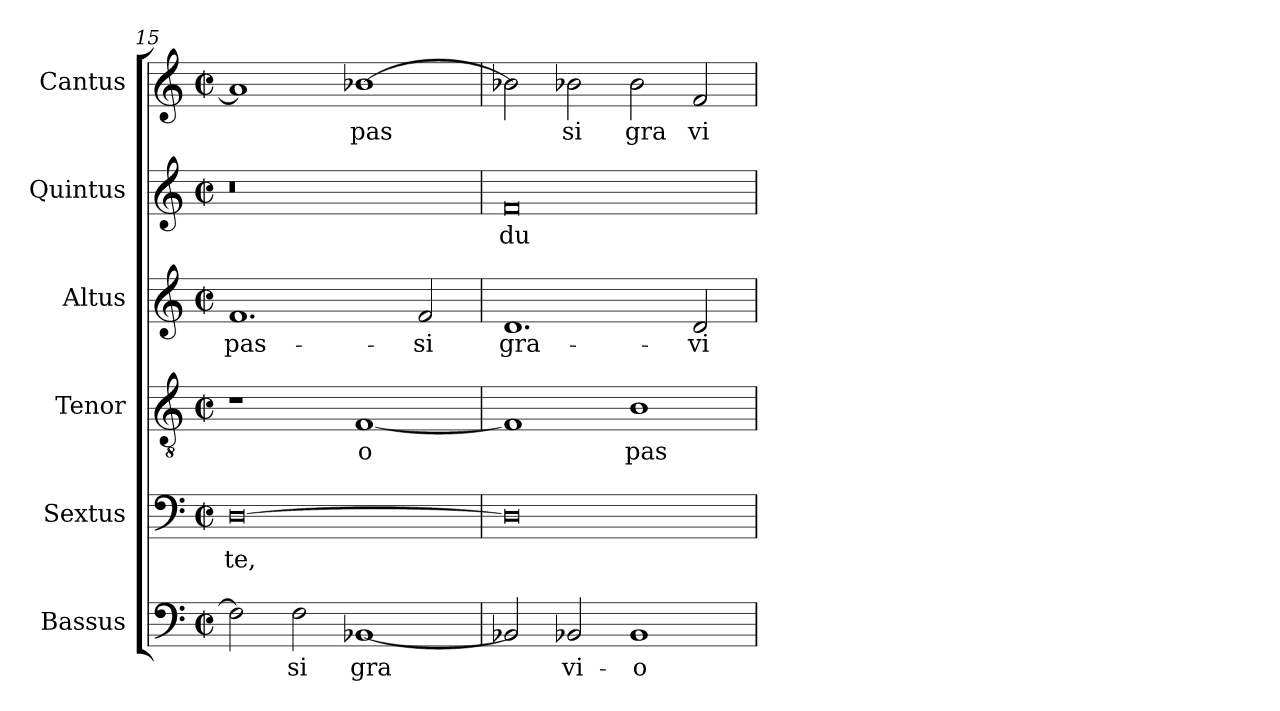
**kern	**text	**kern	**text	**kern	**text	**kern	**text	**kern	**text	**kern	**text
*part6	*part6	*part5	*part5	*part4	*part4	*part3	*part3	*part2	*part2	*part1	*part1
*staff6	*staff6	*staff5	*staff5	*staff4	*staff4	*staff3	*staff3	*staff2	*staff2	*staff1	*staff1
*I"Bassus	*	*I"Sextus	*	*I"Tenor	*	*I"Altus	*	*I"Quintus	*	*I"Cantus	*
*clefF4	*	*clefF4	*	*clefGv2	*	*clefG2	*	*clefG2	*	*clefG2	*
*k[]	*	*k[]	*	*k[]	*	*k[]	*	*k[]	*	*k[]	*
*C:	*	*C:	*	*C:	*	*C:	*	*C:	*	*C:	*
*M2/2	*	*M2/2	*	*M2/2	*	*M2/2	*	*M2/2	*	*M2/2	*
*met(c|)	*	*met(c|)	*	*met(c|)	*	*met(c|)	*	*met(c|)	*	*met(c|)	*
=15	=15	=15	=15	=15	=15	=15	=15	=15	=15	=15	=15
!	!LO:LY:b:cj	!	!LO:LY:b:cj	!	!	!	!LO:LY:b:cj	!	!	!	!LO:LY:b:cj
2F\]	.	[<0D	-te,	1r	.	1.f	pas-	0r	.	1a]	.
!	!LO:LY:b:cj	!	!	!	!	!	!	!	!	!	!
2F\	si	.	.	.	.	.	.	.	.	.	.
!	!LO:LY:b:cj	!	!	!	!LO:LY:b:cj	!	!	!	!	!	!LO:LY:b:cj
[<1BB-X	gra	.	.	[<1F	o	.	.	.	.	[<1b-X	pas-
!	!	!	!	!	!	!	!LO:LY:b:cj	!	!	!	!
.	.	.	.	.	.	2f/	-si	.	.	.	.
!!LO:PB:g=z
=16	=16	=16	=16	=16	=16	=16	=16	=16	=16	=16	=16
!	!LO:LY:b:cj	!	!LO:LY:b:cj	!	!LO:LY:b:cj	!	!LO:LY:b:cj	!	!LO:LY:b:cj	!	!LO:LY:b:cj
2BB-X/]	.	0D]	.	1F]	.	1.d	gra-	0f	du	2b-X\]	--
!	!LO:LY:b:cj	!	!	!	!	!	!	!	!	!	!LO:LY:b:cj
2BB-X/	vi-	.	.	.	.	.	.	.	.	2b-X\	-si
!	!LO:LY:b:cj	!	!	!	!LO:LY:b:cj	!	!	!	!	!	!LO:LY:b:cj
1BB-	-o-	.	.	1B	pas	.	.	.	.	2b-\	gra
!	!	!	!	!	!	!	!LO:LY:b:cj	!	!	!	!LO:LY:b:cj
.	.	.	.	.	.	2d/	-vi-	.	.	2f/	vi
=	=	=	=	=	=	=	=	=	=	=	=
*-	*-	*-	*-	*-	*-	*-	*-	*-	*-	*-	*-
